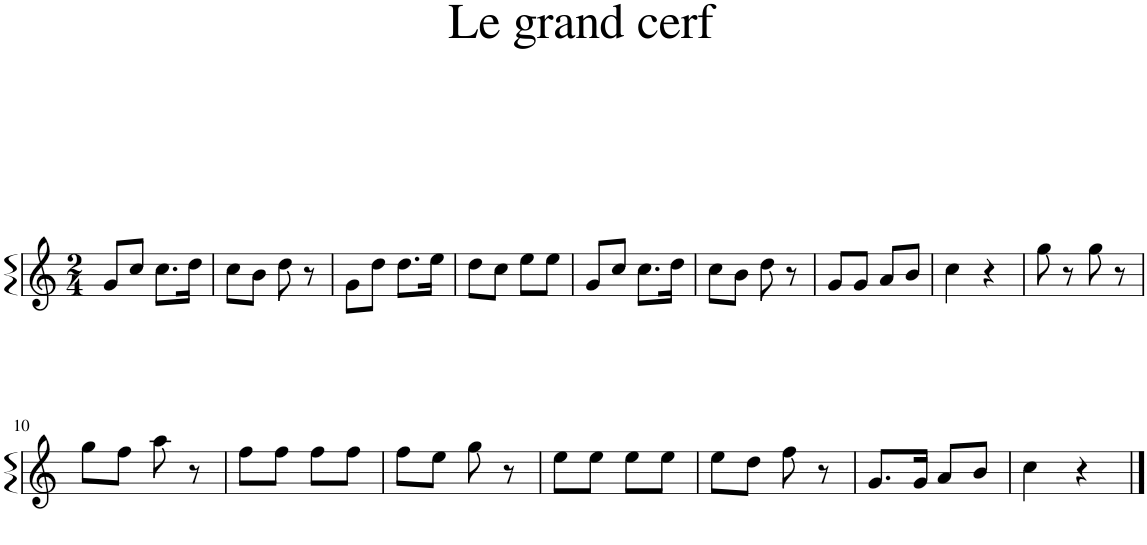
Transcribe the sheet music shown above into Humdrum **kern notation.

**kern
*part1
*staff1
*I"Harp
*I'Hrp.
*clefG2
*k[]
*M2/4
=1
8g/L
8cc/J
8.cc\L
16dd\Jk
=2
8cc\L
8b\J
8dd\
8r
=3
8g\L
8dd\J
8.dd\L
16ee\Jk
=4
8dd\L
8cc\J
8ee\L
8ee\J
=5
8g/L
8cc/J
8.cc\L
16dd\Jk
=6
8cc\L
8b\J
8dd\
8r
=7
8g/L
8g/J
8a/L
8b/J
=8
4cc\
4r
=9
8gg\
8r
8gg\
8r
!!LO:LB:g=z
=10
8gg\L
8ff\J
8aa\
8r
=11
8ff\L
8ff\J
8ff\L
8ff\J
=12
8ff\L
8ee\J
8gg\
8r
=13
8ee\L
8ee\J
8ee\L
8ee\J
=14
8ee\L
8dd\J
8ff\
8r
=15
8.g/L
16g/Jk
8a/L
8b/J
=16
4cc\
4r
==
*-
